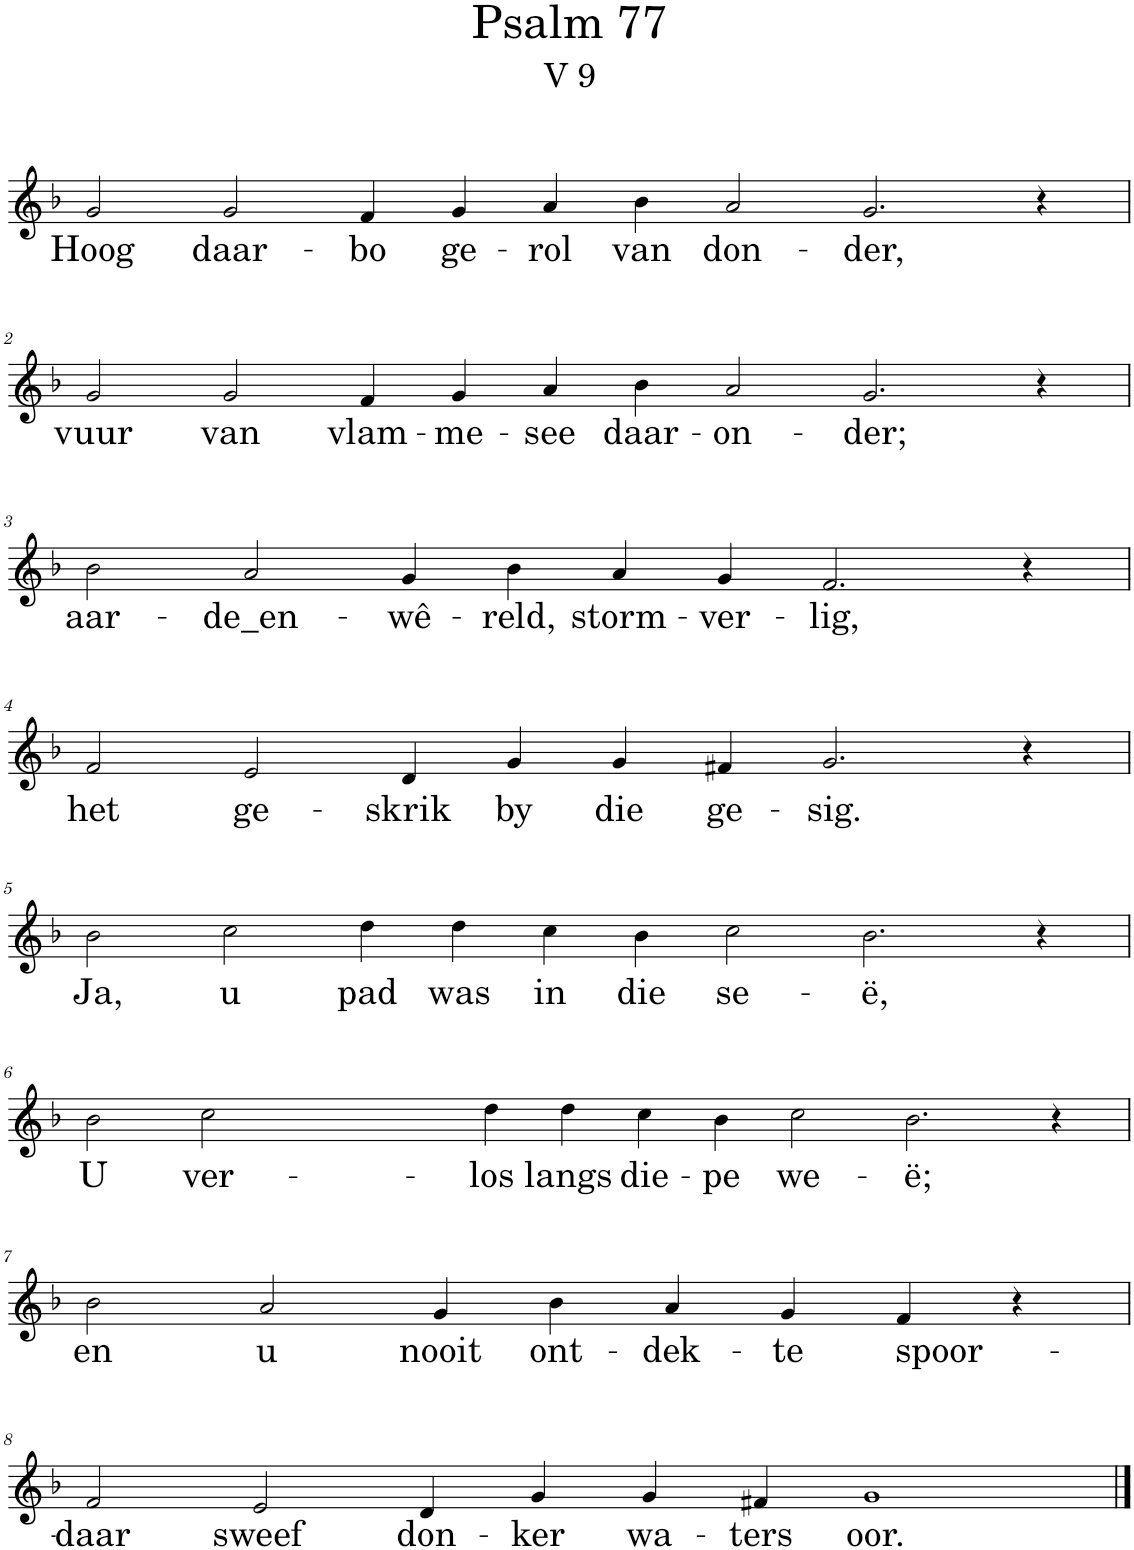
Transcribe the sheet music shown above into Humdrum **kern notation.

**kern	**text
*part1	*part1
*staff1	*staff1
*I"Pipe Organ	*
*I'Org.	*
*clefG2	*
*k[b-]	*
*M14/4	*
=1	=1
!	!LO:LY:b
2g/	Hoog
!	!LO:LY:b
2g/	daar-
!	!LO:LY:b
4f/	-bo
!	!LO:LY:b
4g/	ge-
!	!LO:LY:b
4a/	-rol
!	!LO:LY:b
4b-\	van
!	!LO:LY:b
2a/	don-
!	!LO:LY:b
2.g/	-der,
4r	.
!!LO:LB:g=z
=2	=2
!	!LO:LY:b
2g/	vuur
!	!LO:LY:b
2g/	van
!	!LO:LY:b
4f/	vlam-
!	!LO:LY:b
4g/	-me-
!	!LO:LY:b
4a/	-see
!	!LO:LY:b
4b-\	daar-
!	!LO:LY:b
2a/	-on-
!	!LO:LY:b
2.g/	-der;
4r	.
!!LO:LB:g=z
=3	=3
*M12/4	*
!	!LO:LY:b
2b-\	aar-
!	!LO:LY:b
2a/	-de_en-
!	!LO:LY:b
4g/	-wê-
!	!LO:LY:b
4b-\	-reld,
!	!LO:LY:b
4a/	storm-
!	!LO:LY:b
4g/	-ver-
!	!LO:LY:b
2.f/	-lig,
4r	.
!!LO:LB:g=z
=4	=4
!	!LO:LY:b
2f/	het
!	!LO:LY:b
2e/	ge-
!	!LO:LY:b
4d/	-skrik
!	!LO:LY:b
4g/	by
!	!LO:LY:b
4g/	die
!	!LO:LY:b
4f#X/	ge-
!	!LO:LY:b
2.g/	-sig.
4r	.
!!LO:LB:g=z
=5	=5
*M14/4	*
!	!LO:LY:b
2b-\	Ja,
!	!LO:LY:b
2cc\	u
!	!LO:LY:b
4dd\	pad
!	!LO:LY:b
4dd\	was
!	!LO:LY:b
4cc\	in
!	!LO:LY:b
4b-\	die
!	!LO:LY:b
2cc\	se-
!	!LO:LY:b
2.b-\	-ë,
4r	.
!!LO:LB:g=z
=6	=6
!	!LO:LY:b
2b-\	U
!	!LO:LY:b
2cc\	ver-
!	!LO:LY:b
4dd\	-los
!	!LO:LY:b
4dd\	langs
!	!LO:LY:b
4cc\	die-
!	!LO:LY:b
4b-\	-pe
!	!LO:LY:b
2cc\	we-
!	!LO:LY:b
2.b-\	-ë;
4r	.
!!LO:LB:g=z
=7	=7
*M12/4	*
!	!LO:LY:b
2b-\	en
!	!LO:LY:b
2a/	u
!	!LO:LY:b
4g/	nooit
!	!LO:LY:b
4b-\	ont-
!	!LO:LY:b
4a/	-dek-
!	!LO:LY:b
4g/	-te
!	!LO:LY:b
4f/	spoor-
4r	.
!!LO:LB:g=z
=8	=8
*M14/4	*
!	!LO:LY:b
2f/	-daar
!	!LO:LY:b
2e/	sweef
!	!LO:LY:b
4d/	don-
!	!LO:LY:b
4g/	-ker
!	!LO:LY:b
4g/	wa-
!	!LO:LY:b
4f#X/	-ters
!	!LO:LY:b
1g	oor.
==	==
*-	*-
